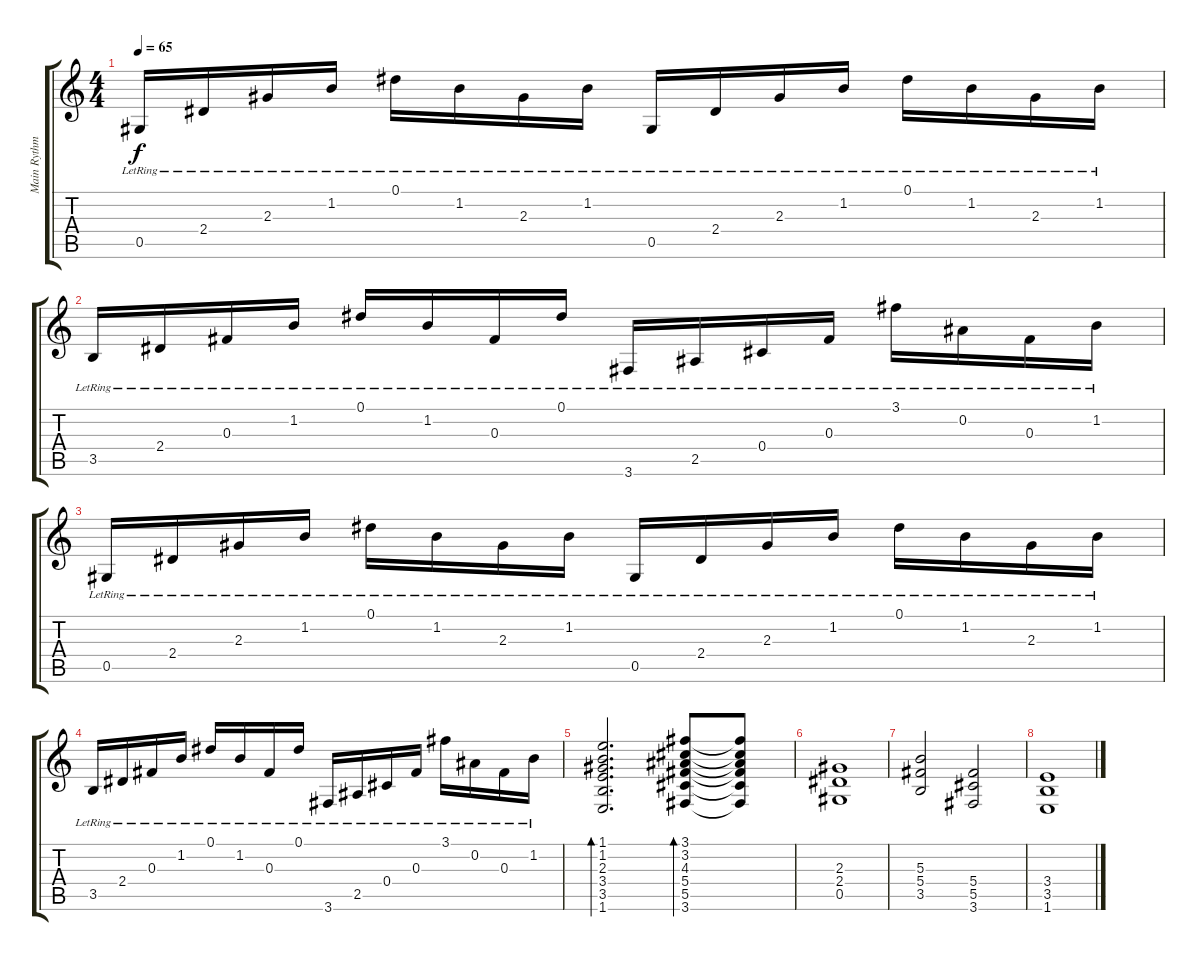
\track ("Main Rythm" "Main Rythm") {instrument acousticguitarsteel}
\staff {score tabs}
\tuning (Eb4 Bb3 Gb3 Db3 Ab2 Eb2) {hide}
\ts (4 4)
\tempo 65
\clef g2
\ks c
0.5{lr}.16{dy f} 2.4{lr}.16 2.3{lr}.16 1.2{lr}.16 0.1{lr}.16 1.2{lr}.16 2.3{lr}.16 1.2{lr}.16 0.5{lr}.16 2.4{lr}.16 2.3{lr}.16 1.2{lr}.16 0.1{lr}.16 1.2{lr}.16 2.3{lr}.16 1.2{lr}.16 |
3.5{lr}.16 2.4{lr}.16 0.3{lr}.16 1.2{lr}.16 0.1{lr}.16 1.2{lr}.16 0.3{lr}.16 0.1{lr}.16 3.6{lr}.16 2.5{lr}.16 0.4{lr}.16 0.3{lr}.16 3.1{lr}.16 0.2{lr}.16 0.3{lr}.16 1.2{lr}.16 |
0.5{lr}.16 2.4{lr}.16 2.3{lr}.16 1.2{lr}.16 0.1{lr}.16 1.2{lr}.16 2.3{lr}.16 1.2{lr}.16 0.5{lr}.16 2.4{lr}.16 2.3{lr}.16 1.2{lr}.16 0.1{lr}.16 1.2{lr}.16 2.3{lr}.16 1.2{lr}.16 |
3.5{lr}.16 2.4{lr}.16 0.3{lr}.16 1.2{lr}.16 0.1{lr}.16 1.2{lr}.16 0.3{lr}.16 0.1{lr}.16 3.6{lr}.16 2.5{lr}.16 0.4{lr}.16 0.3{lr}.16 3.1{lr}.16 0.2{lr}.16 0.3{lr}.16 1.2{lr}.16 |
(1.1 1.2 2.3 3.4 3.5 1.6).2{d bd 120} (3.1 3.2 4.3 5.4 5.5 3.6).8{bd 240} (3.1{t} 3.2{t} 4.3{t} 5.4{t} 5.5{t} 3.6{t}).8 |
(2.3 2.4 0.5).1{instrument distortionguitar} |
(5.3 5.4 3.5).2 (5.4 5.5 3.6).2 |
(3.4 3.5 1.6).1
